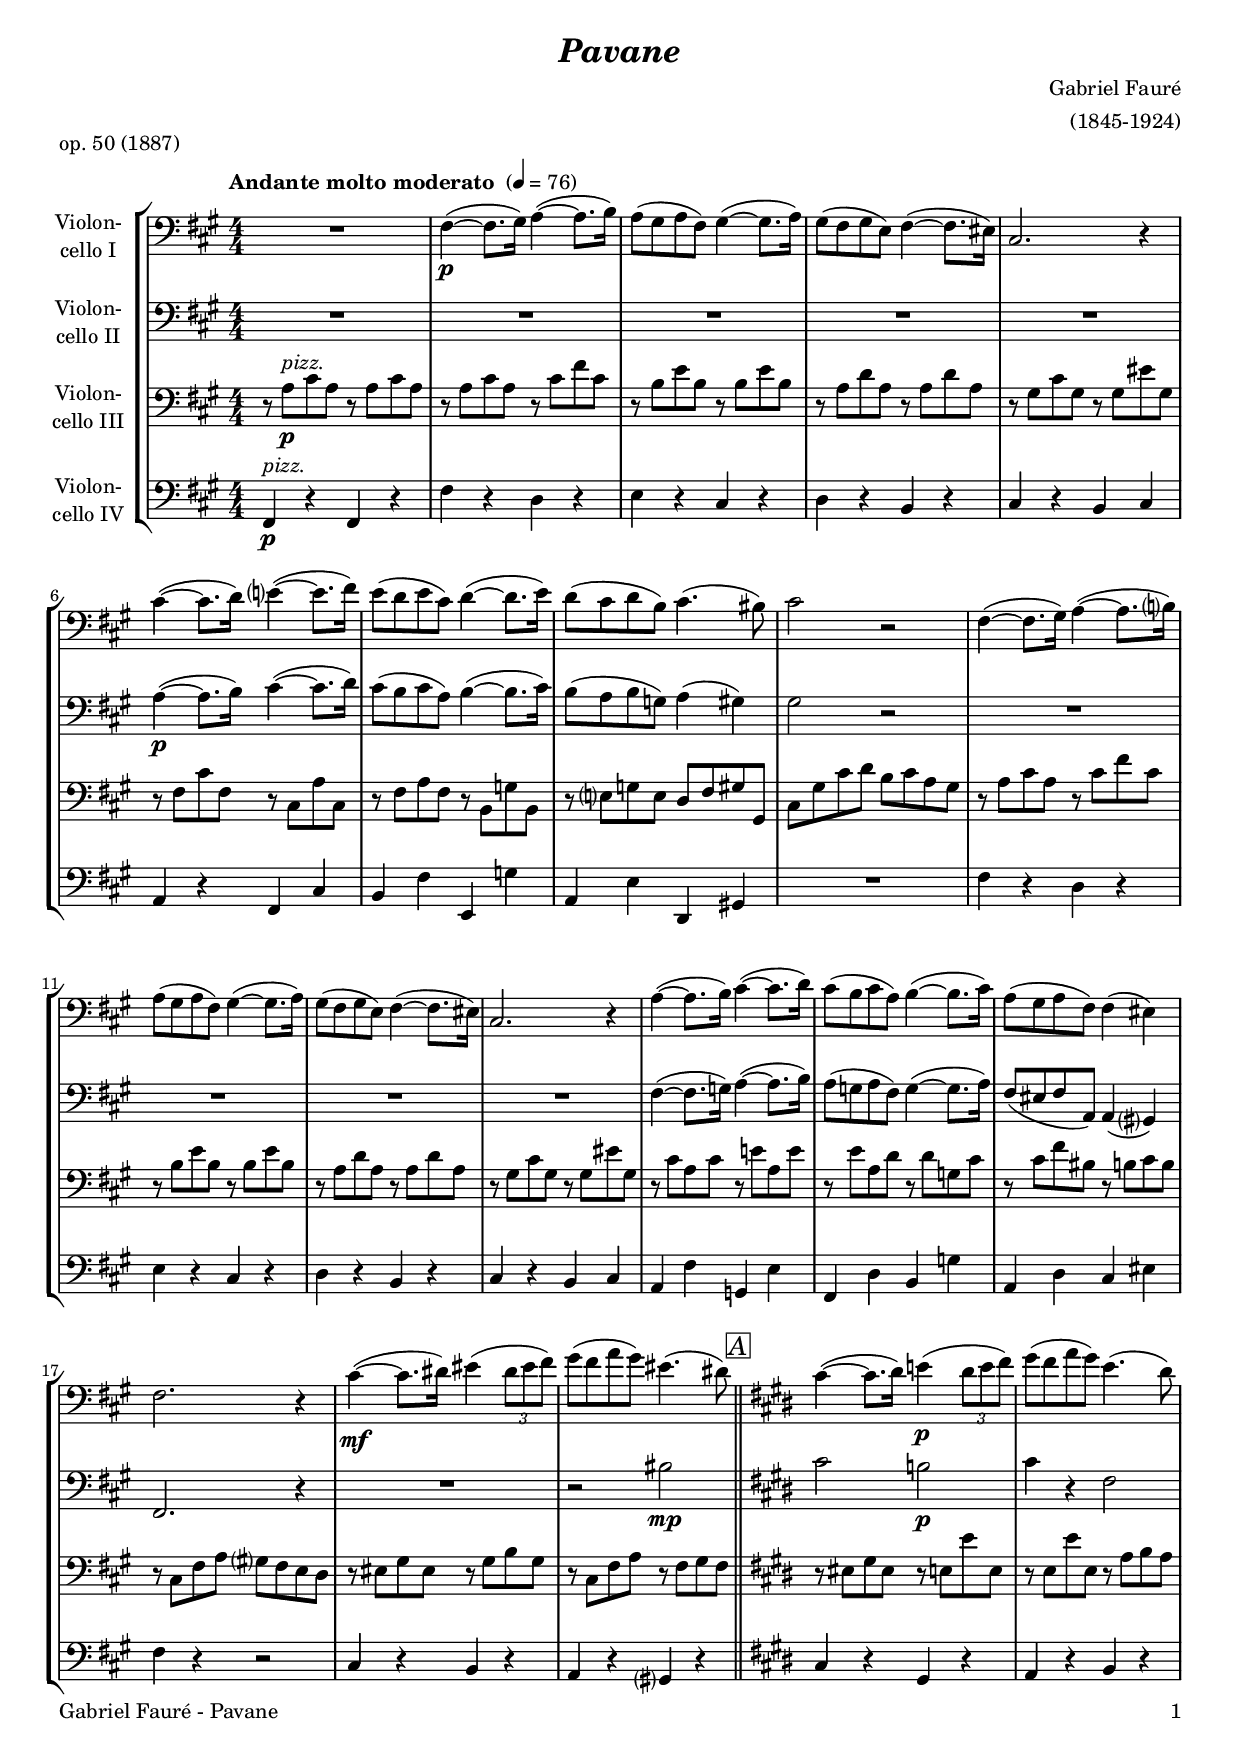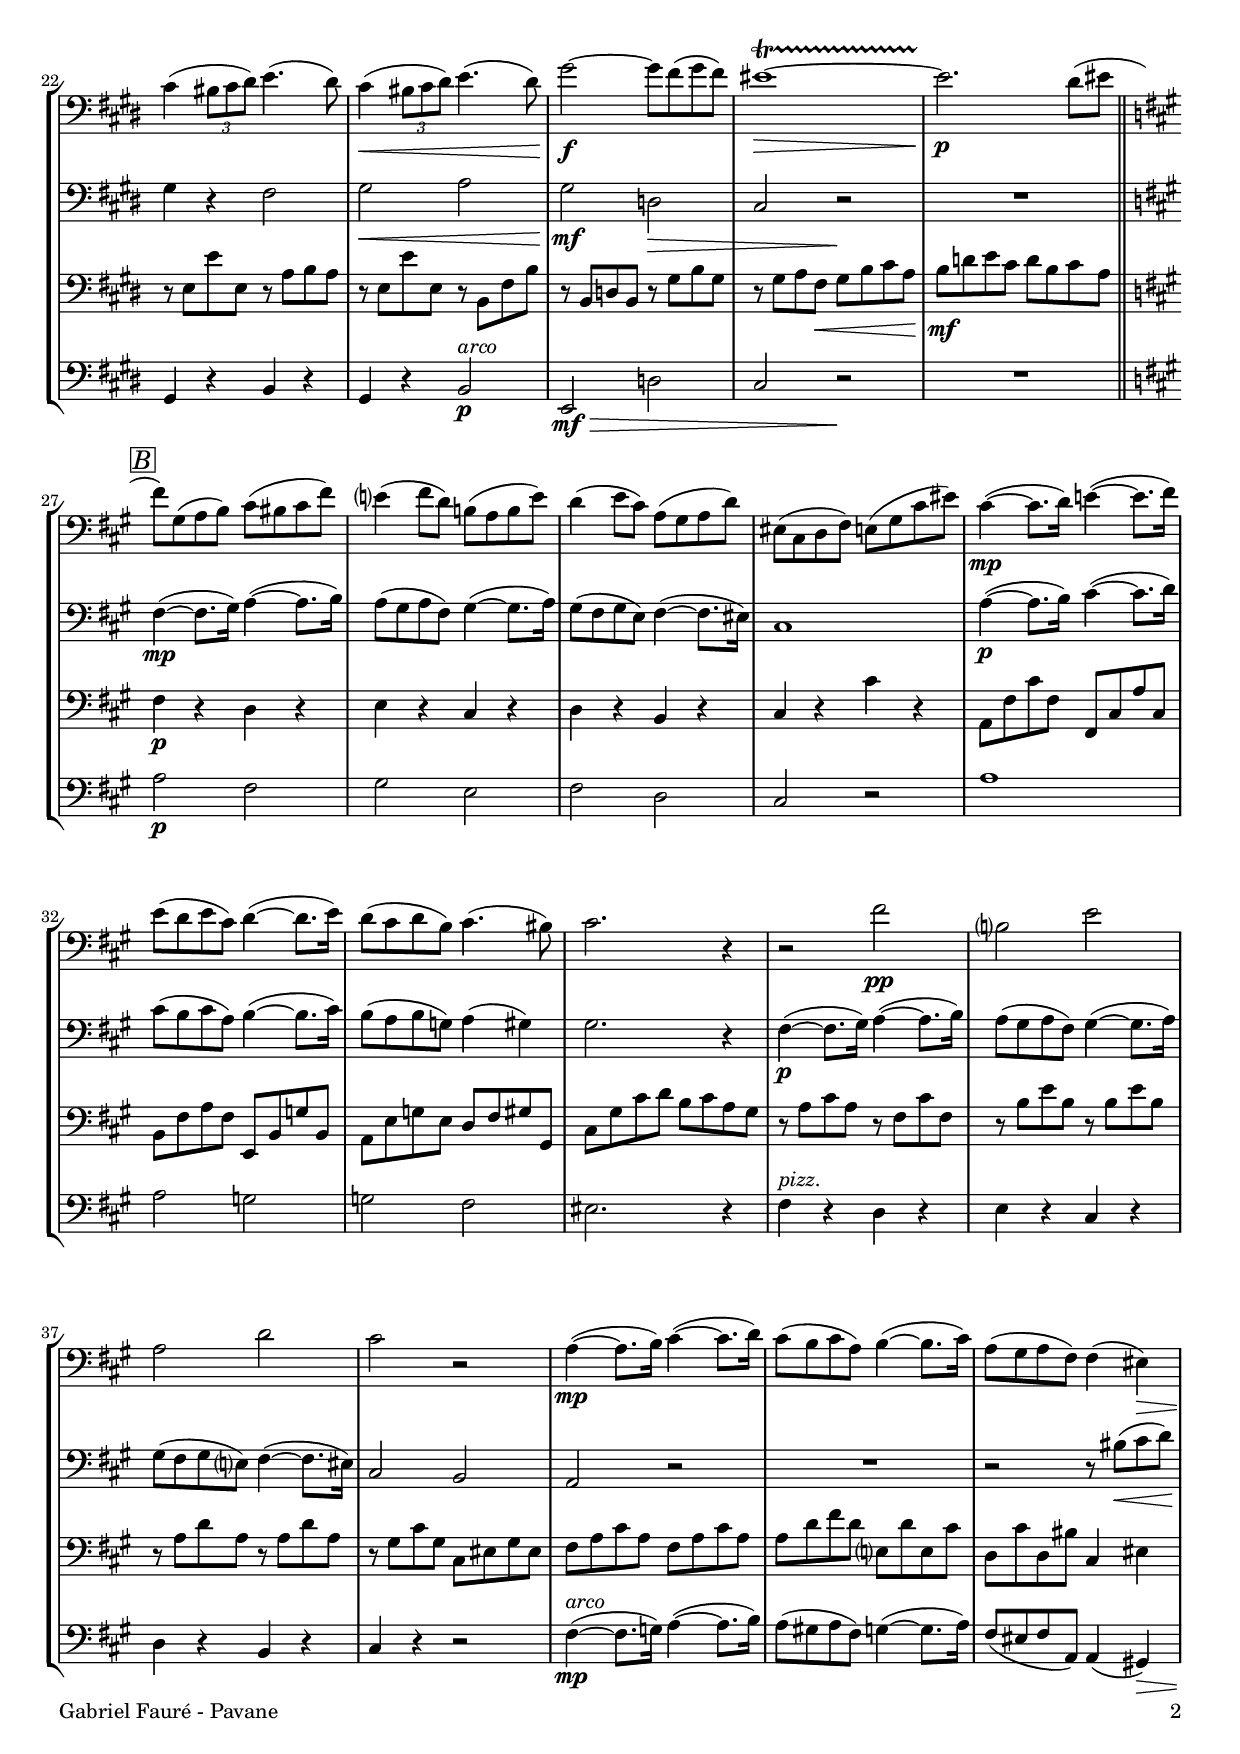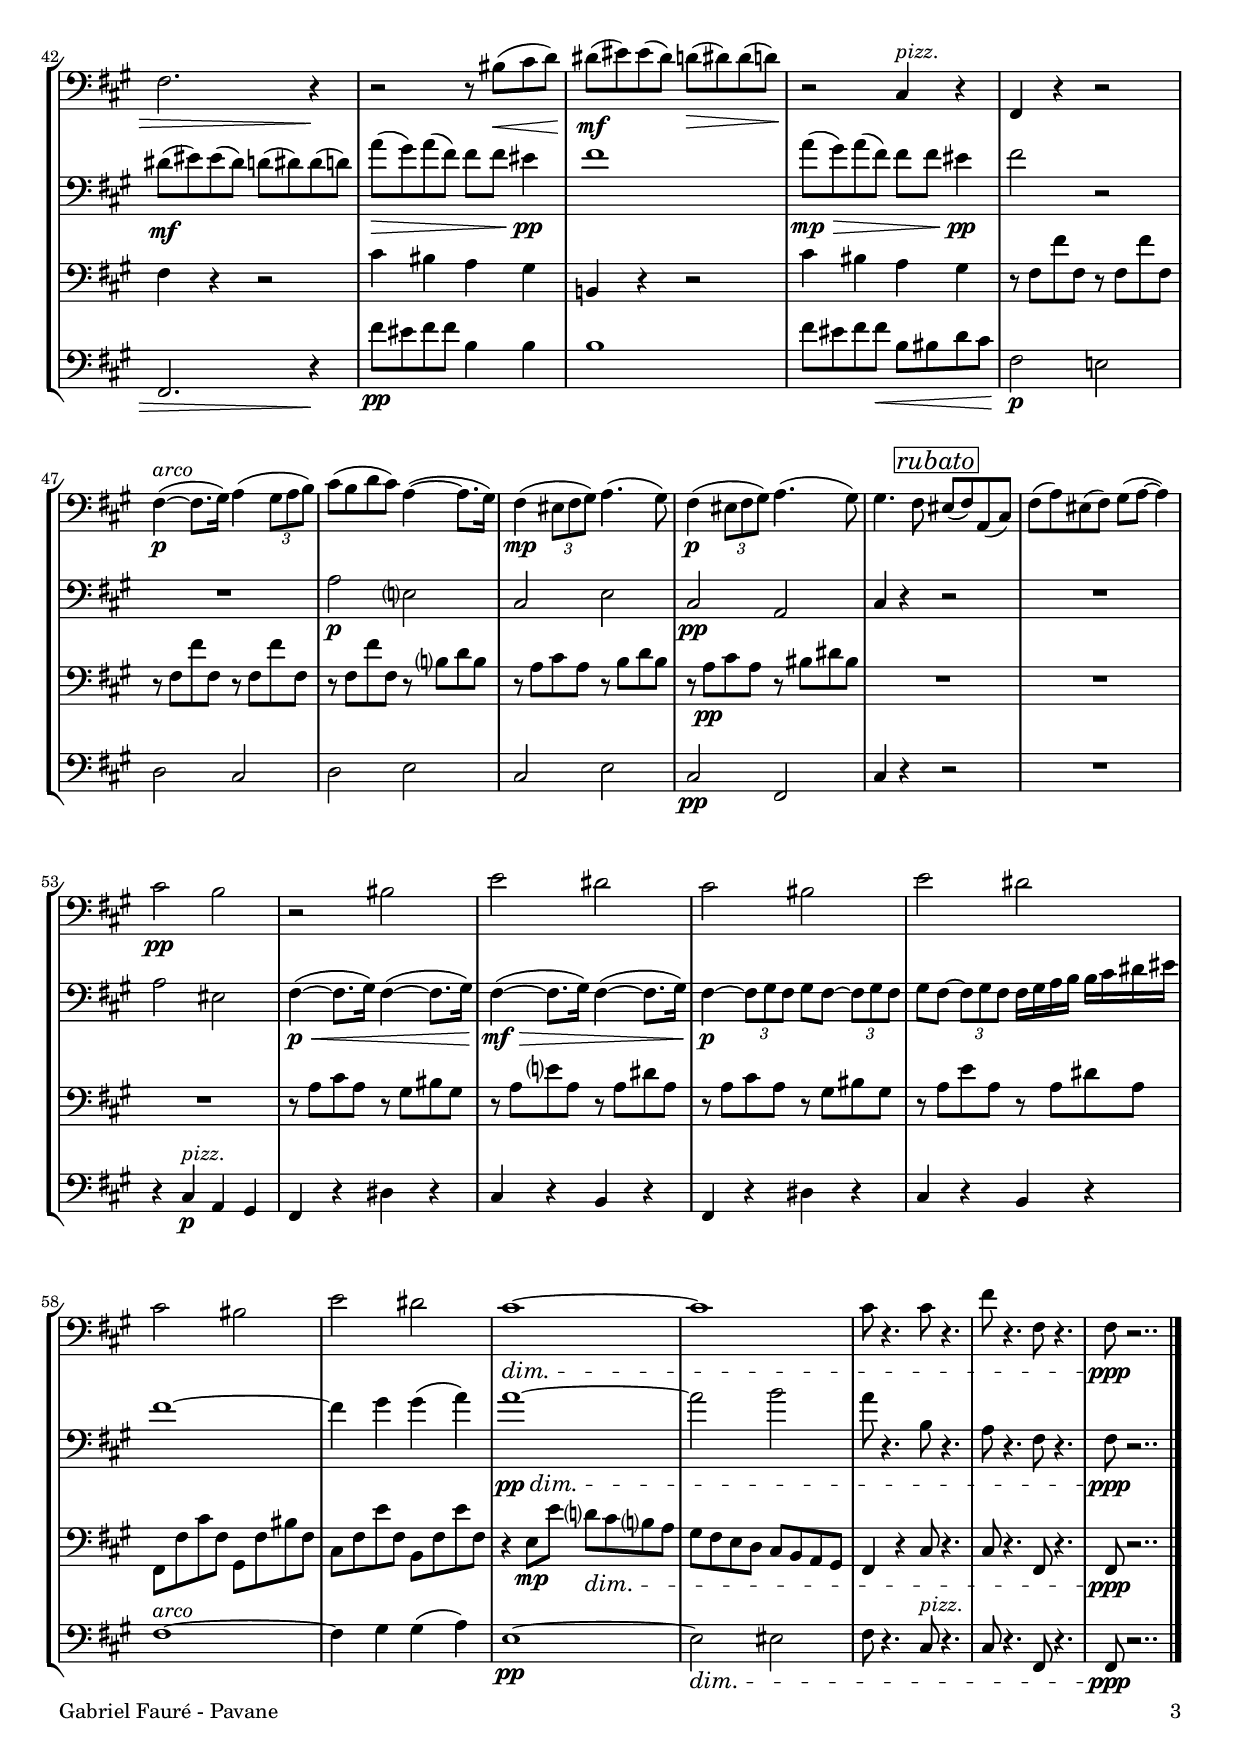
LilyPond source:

\version "2.22.0"
\include "deutsch.ly"
  
#(set-global-staff-size 18)

\header {
  title     = \markup \bold \italic "Pavane"
  composer  = "Gabriel Fauré"
  arranger  = "(1845-1924)"
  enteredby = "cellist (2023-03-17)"
  piece     = "op. 50 (1887)"
}

voiceconsts = {
  \key a \major
  \time 4/4
  \clef "bass"
  \numericTimeSignature
  \compressEmptyMeasures
  % Set default beaming for all staves
%  \set Timing.beamExceptions = #'()
%  \set Timing.baseMoment     = #(ly:make-moment 1 4)
%  \set Timing.beatStructure  = #'(1 1 1)
  \tempo "Andante molto moderato " 4=76
}

mifl = "flute"
mivl = "violin"
miba = "cello"
mipz = "pizzicato strings"

arco = \markup \italic "arco"
pizz = \markup \italic "pizz."
ruba = \mark \markup \box \italic "rubato"

boxa = { \bar "||" \mark \markup \box \italic "A" \key e \major }
boxb = { \bar "||" \mark \markup \box \italic "B" \key a \major }

va = \relative c {
  \voiceconsts

  R1
  fis4(~\p fis8. gis16) a4(~ a8. h16)
  a8( gis a fis) gis4(~ gis8. a16)
  gis8( fis gis e) fis4(~ fis8. eis16)
  cis2. r4
  cis'4(~ cis8. d16) e?4(~ e8. fis16)

  e8( d e cis) d4(~ d8. e16)
  d8( cis d h) cis4.( his8)
  cis2 r
  fis,4(~ fis8. gis16) a4(~ a8. h?16)
  a8( gis a fis) gis4(~ gis8. a16)

  gis8( fis gis e) fis4(~ fis8. eis16)
  cis2. r4
  a'4(~ a8. h16) cis4(~ cis8. d16)
  cis8( h cis a) h4(~ h8. cis16)
  a8( gis a fis) fis4( eis)
  fis2. r4

  cis'4(~\mf cis8. dis16) eis4( \tuplet 3/2 4 { dis8 eis fis) }
  gis( fis a gis) eis4.( dis8) \boxa
  cis4(~ cis8. dis16) e!4(\p \tuplet 3/2 4 { dis8 e fis) }
  gis( fis a gis) e4.( dis8)

  cis4( \tuplet 3/2 4 { his8 cis dis) } e4.( dis8)
  cis4(\< \tuplet 3/2 4 { his8 cis dis) } e4.( dis8)
  gis2~\!\f gis8 fis( gis fis)
  eis1~\startTrillSpan\>
  eis2.\stopTrillSpan\!\p dis8( eis \boxb

  fis) gis,( a h) cis( his cis fis)
  e?4( fis8 d) h!( a h e)
  d4( e8 cis) a( gis a d)
  eis,( cis d fis) e( gis cis eis)
  cis4(~\mp cis8. d16) e!4(~ e8. fis16)

  e8( d e cis) d4(~ d8. e16)
  d8( cis d h) cis4.( his8)
  cis2. r4
  r2 fis\pp
  h,? e
  a, d
  cis r

  a4(~\mp a8. h16) cis4(~ cis8. d16)
  cis8( h cis a) h4(~ h8. cis16)
  a8( gis a fis) fis4( eis)\>
  fis2. r4\!
  r2 r8 his(\< cis d)

  dis(\!\mf eis) eis( dis) d(\> dis) dis( d)
  r2\!
  \set Staff.midiInstrument = \mipz
  cis,4^\pizz r
  fis, r r2
  \set Staff.midiInstrument = \miba
  fis'4(~^\arco\p fis8. gis16) a4( \tuplet 3/2 4 { gis8 a h) }
  cis( h d cis) a4(~ a8. gis16)

  fis4(\mp \tuplet 3/2 4 { eis8 fis gis) } a4.( gis8)
  fis4(\p \tuplet 3/2 4 { eis8 fis gis) } a4.( gis8)
  gis4. fis8 \ruba eis( fis) a,( cis)
  fis( a) eis( fis) gis( a~ a4)
  cis2\pp h
  r his
  e dis

  cis his
  e dis
  cis his
  e dis
  cis1~\dim
  cis
  cis8 r4. cis8 r4.
  fis8 r4. fis,8 r4.
  fis8\ppp r2.. \bar "|."
}

vb = \relative c' {
  \voiceconsts

  R1*5
  a4(~\p a8. h16) cis4(~ cis8. d16)
  cis8( h cis a) h4(~ h8. cis16)
  h8( a h g) a4( gis)
  gis2 r
  R1*4

  fis4(~ fis8. g16) a4(~ a8. h16)
  a8( g a fis) g4(~ g8. a16)
  fis8( eis fis a,) a4( gis?)
  fis2. r4
  R1
  r2 his'\mp \boxa

  cis2 h!\p
  cis4 r fis,2
  gis4 r fis2
  gis\< a
  gis\!\mf d\>
  cis r\!
  R1 \boxb

  fis4(~\mp fis8. gis16) a4(~ a8. h16)
  a8( gis a fis) gis4(~ gis8. a16)
  gis8( fis gis e) fis4(~ fis8. eis16)
  cis1
  a'4(~\p a8. h16) cis4(~ cis8. d16)

  cis8( h cis a) h4(~ h8. cis16)
  h8( a h g) a4( gis)
  gis2. r4
  fis4(~\p fis8. gis16) a4(~ a8. h16)
  a8( gis a fis) gis4(~ gis8. a16)

  gis8( fis gis e?) fis4(~ fis8. eis16)
  cis2 h
  a r
  R1
  r2 r8 his'(\< cis d)
  dis(\!\mf eis) eis( dis) d( dis) dis( d)

  a'(\> gis) a( fis) fis fis eis4\!\pp
  fis1
  a8(\mp\> gis) a( fis) fis fis eis4\!\pp
  fis2 r
  R1
  a,2\p e?
  cis e
  cis\pp a
  cis4 r \ruba r2

  R1
  a'2 eis
  fis4(~\p\< fis8. gis16) fis4(~ fis8. gis16)
  fis4(~\!\mf\> fis8. gis16) fis4(~ fis8. gis16)
  fis4~\!\p \tuplet 3/2 4 { fis8 gis fis } gis fis~ \tuplet 3/2 4 { fis gis fis }

  gis fis~ \tuplet 3/2 4 { fis gis fis } fis16 gis a h h cis dis eis
  fis1~
  fis4 gis gis( a)
  a1~\pp\dim
  a2 h
  a8 r4. h,8 r4.

  a8 r4. fis8 r4.
  fis8\ppp r2.. \bar "|."
}

vc = \relative c' {
  \voiceconsts

  r8 a\p^\pizz cis a r a cis a
  r a cis a r cis fis cis
  r h e h r h e h
  r a d a r a d a
  r gis cis gis r gis eis' gis,
  
  r fis cis' fis, r cis a' cis,
  r fis a fis r h, g' h,
  r e? g e d fis gis gis,
  cis gis' cis d h cis a gis
  r a cis a r cis fis cis

  r h e h r h e h
  r a d a r a d a
  r gis cis gis r gis eis' gis,
  r cis a cis r e! a, e'
  r e a, d r d g, cis
  
  r cis fis his, r h cis h
  r cis, fis a gis? fis e d
  r eis gis eis r gis h gis
  r cis, fis a r fis gis fis \boxa

  r eis gis eis r e e' e,
  r e e' e, r a h a
  r e e' e, r a h a
  r e e' e, r h fis' h
  r h, d h r gis' h gis

  r gis a fis\< gis h cis a
  h\!\mf d e cis d h cis a \boxb
  fis4\p r d r
  e r cis r
  d r h r
  cis r cis' r

  a,8 fis' cis' fis, fis, cis' a' cis,
  h fis' a fis e, h' g' h,
  a e' g e d fis gis gis,
  cis gis' cis d h cis a gis
  r a cis a r fis cis' fis,

  r h e h r h e h
  r a d a r a d a
  r gis cis gis cis, eis gis eis
  fis a cis a fis a cis a
  a d fis d e,? d' e, cis'

  d, cis' d, his' cis,4 eis
  fis r r2
  cis'4 his a gis
  h,! r r2
  cis'4 his a gis
  r8 fis fis' fis, r fis fis' fis,
  r fis fis' fis, r fis fis' fis,

  r fis fis' fis, r h? d h
  r a cis a r h d h
  r a\pp cis a r his dis his
  R1*3
  r8 a cis a r gis his gis

  r a e'? a, r a dis a
  r a cis a r gis his gis
  r a e' a, r a dis a
  fis, fis' cis' fis, gis, fis' his fis
  cis fis e' fis, h, fis' e' fis,

  r4 e8\mp e' d?\dim cis h? a
  gis fis e d cis h a gis
  fis4 r cis'8 r4.
  cis8 r4. fis,8 r4.
  fis8\ppp r2.. \bar "|."
}

vd = \relative c, {
  \voiceconsts

  fis4\p^\pizz r fis r
  fis' r d r
  e r cis r
  d r h r
  cis r h cis
  a r fis cis'
  h fis' e, g'
  a, e' d, gis!
  R1

  fis'4 r d r
  e r cis r
  d r h r
  cis r h cis
  a fis' g, e'
  fis, d' h g'
  a, d cis eis
  fis r r2

  cis4 r h r
  a r gis? r \boxa
  cis r gis r
  a r h r
  gis r h r
  gis r
  \set Staff.midiInstrument = \miba
  h2\p^\arco
  e,\mf\> d'
  cis r\!
  R1 \boxb

  a'2\p fis
  gis e
  fis d
  cis r
  a'1
  a2 g
  g fis
  eis2. r4
  \set Staff.midiInstrument = \mipz
  fis^\pizz r d r
  e r cis r
  d r h r

  cis r r2
  \set Staff.midiInstrument = \miba
  fis4(~\mp^\arco fis8. g16) a4(~ a8. h16)
  a8( gis! a fis) g4(~ g8. a16)
  fis8( eis fis a,) a4( gis!)\>
  fis2. r4\!
  fis''8\pp eis fis fis h,4 h

  h1
  fis'8 eis fis fis\< h, his d cis
  fis,2\!\p e!
  d cis
  d e
  cis e
  cis\pp fis,
  cis'4 r \ruba r2
  R1
  
  \set Staff.midiInstrument = \mipz
  r4 cis\p^\pizz a gis
  fis r dis' r
  cis r h r
  fis r dis' r
  cis r h r
  \set Staff.midiInstrument = \miba
  fis'1~^\arco
  fis4 gis gis( a)
  e1~\pp
  e2\dim eis

  fis8 r4.
  \set Staff.midiInstrument = \mipz cis8^\pizz r4.
  cis8 r4. fis,8 r4.
  fis8\ppp r2.. \bar "|."
}


music = \new StaffGroup <<
      \new Staff {
	\set Staff.midiInstrument = \miba
	\set Staff.instrumentName = \markup \center-column { "Violon-" "cello I" }
	\transpose a a { \va }
      }

      \new Staff {
	\set Staff.midiInstrument = \miba
	\set Staff.instrumentName = \markup \center-column { "Violon-" "cello II" }
	\transpose a a { \vb }
      }

      \new Staff {
	\set Staff.midiInstrument = \mipz
	\set Staff.instrumentName = \markup \center-column { "Violon-" "cello III" }
	\transpose a a { \vc }
      }

      \new Staff {
	\set Staff.midiInstrument = \mipz
	\set Staff.instrumentName = \markup \center-column { "Violon-" "cello IV" }
	\transpose a a { \vd }
      }
>>
\book {
   \paper {
    print-page-number = ##t
    print-first-page-number = ##t
    ragged-last-bottom = ##f
    oddHeaderMarkup = \markup \null
    evenHeaderMarkup = \markup \null
    oddFooterMarkup = \markup {
      \fill-line {
        \on-the-fly #print-page-number-check-first
        "Gabriel Fauré - Pavane" \fromproperty #'page:page-number-string
      }
    }
    evenFooterMarkup = \oddFooterMarkup
  } \score {
    \music
    \layout {}
  }

  \score {
    \unfoldRepeats \music

    \midi {
      \context {
        \Score
      }
    }
  }
}